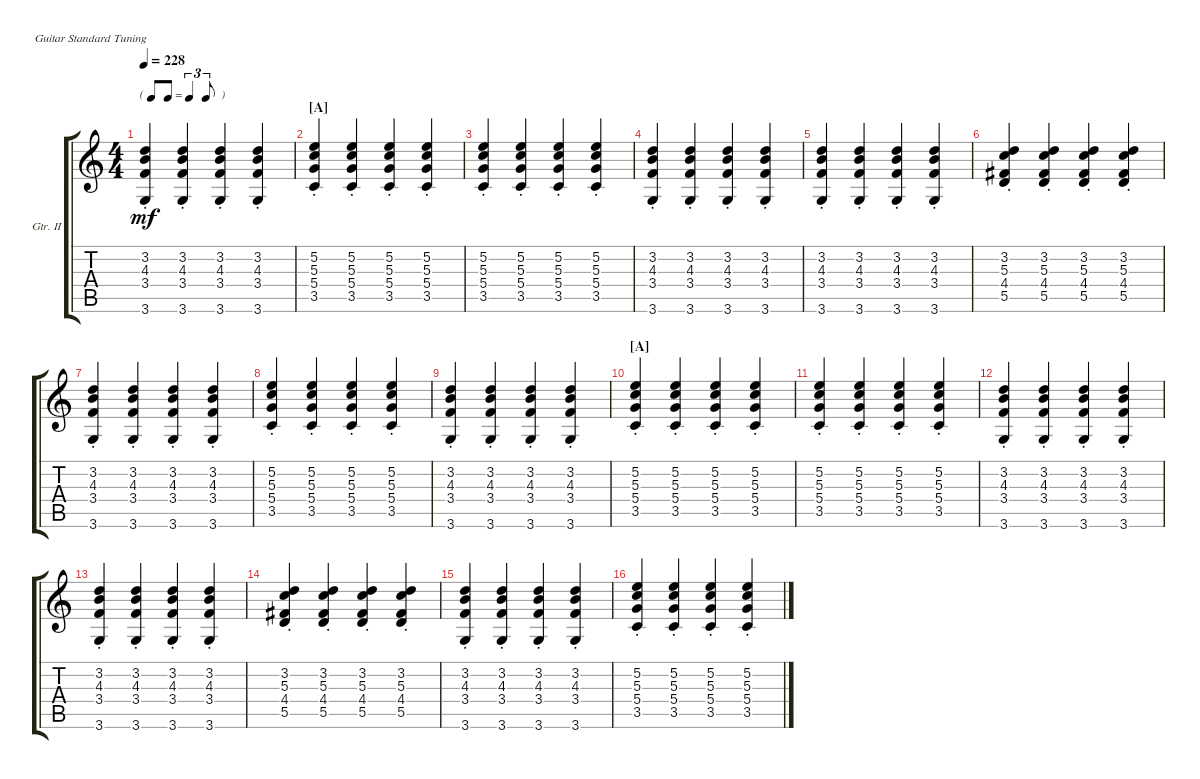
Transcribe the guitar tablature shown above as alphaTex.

\defaultSystemsLayout 4
\bracketExtendMode groupsimilarinstruments
\firstSystemTrackNameOrientation horizontal
\otherSystemsTrackNameOrientation horizontal
\track ("Guitar II" "Gtr. II") {instrument acousticguitarsteel}
\staff {score tabs}
\tuning (E4 B3 G3 D3 A2 E2)
\ts (4 4)
\tf triplet8th
\tempo 228
\clef g2
\ks c
(4.3{st} 3.2{st} 3.4{st} 3.6{st}).4{dy mf} (4.3{st} 3.2{st} 3.4{st} 3.6{st}).4 (4.3{st} 3.2{st} 3.4{st} 3.6{st}).4 (4.3{st} 3.2{st} 3.4{st} 3.6{st}).4 |
\section ("A" "")
(3.5{st} 5.4{st} 5.3{st} 5.2{st}).4 (3.5{st} 5.4{st} 5.3{st} 5.2{st}).4 (3.5{st} 5.4{st} 5.3{st} 5.2{st}).4 (3.5{st} 5.4{st} 5.3{st} 5.2{st}).4 |
(3.5{st} 5.4{st} 5.3{st} 5.2{st}).4 (3.5{st} 5.4{st} 5.3{st} 5.2{st}).4 (3.5{st} 5.4{st} 5.3{st} 5.2{st}).4 (3.5{st} 5.4{st} 5.3{st} 5.2{st}).4 |
(4.3{st} 3.2{st} 3.4{st} 3.6{st}).4 (4.3{st} 3.2{st} 3.4{st} 3.6{st}).4 (4.3{st} 3.2{st} 3.4{st} 3.6{st}).4 (4.3{st} 3.2{st} 3.4{st} 3.6{st}).4 |
(4.3{st} 3.2{st} 3.4{st} 3.6{st}).4 (4.3{st} 3.2{st} 3.4{st} 3.6{st}).4 (4.3{st} 3.2{st} 3.4{st} 3.6{st}).4 (4.3{st} 3.2{st} 3.4{st} 3.6{st}).4 |
(5.5{st} 4.4{st} 5.3{st} 3.2{st}).4 (5.5{st} 4.4{st} 5.3{st} 3.2{st}).4 (5.5{st} 4.4{st} 5.3{st} 3.2{st}).4 (5.5{st} 4.4{st} 5.3{st} 3.2{st}).4 |
(4.3{st} 3.2{st} 3.4{st} 3.6{st}).4 (4.3{st} 3.2{st} 3.4{st} 3.6{st}).4 (4.3{st} 3.2{st} 3.4{st} 3.6{st}).4 (4.3{st} 3.2{st} 3.4{st} 3.6{st}).4 |
(3.5{st} 5.4{st} 5.3{st} 5.2{st}).4 (3.5{st} 5.4{st} 5.3{st} 5.2{st}).4 (3.5{st} 5.4{st} 5.3{st} 5.2{st}).4 (3.5{st} 5.4{st} 5.3{st} 5.2{st}).4 |
(4.3{st} 3.2{st} 3.4{st} 3.6{st}).4 (4.3{st} 3.2{st} 3.4{st} 3.6{st}).4 (4.3{st} 3.2{st} 3.4{st} 3.6{st}).4 (4.3{st} 3.2{st} 3.4{st} 3.6{st}).4 |
\section ("A" "")
(3.5{st} 5.4{st} 5.3{st} 5.2{st}).4 (3.5{st} 5.4{st} 5.3{st} 5.2{st}).4 (3.5{st} 5.4{st} 5.3{st} 5.2{st}).4 (3.5{st} 5.4{st} 5.3{st} 5.2{st}).4 |
(3.5{st} 5.4{st} 5.3{st} 5.2{st}).4 (3.5{st} 5.4{st} 5.3{st} 5.2{st}).4 (3.5{st} 5.4{st} 5.3{st} 5.2{st}).4 (3.5{st} 5.4{st} 5.3{st} 5.2{st}).4 |
(4.3{st} 3.2{st} 3.4{st} 3.6{st}).4 (4.3{st} 3.2{st} 3.4{st} 3.6{st}).4 (4.3{st} 3.2{st} 3.4{st} 3.6{st}).4 (4.3{st} 3.2{st} 3.4{st} 3.6{st}).4 |
(4.3{st} 3.2{st} 3.4{st} 3.6{st}).4 (4.3{st} 3.2{st} 3.4{st} 3.6{st}).4 (4.3{st} 3.2{st} 3.4{st} 3.6{st}).4 (4.3{st} 3.2{st} 3.4{st} 3.6{st}).4 |
(5.5{st} 4.4{st} 5.3{st} 3.2{st}).4 (5.5{st} 4.4{st} 5.3{st} 3.2{st}).4 (5.5{st} 4.4{st} 5.3{st} 3.2{st}).4 (5.5{st} 4.4{st} 5.3{st} 3.2{st}).4 |
(4.3{st} 3.2{st} 3.4{st} 3.6{st}).4 (4.3{st} 3.2{st} 3.4{st} 3.6{st}).4 (4.3{st} 3.2{st} 3.4{st} 3.6{st}).4 (4.3{st} 3.2{st} 3.4{st} 3.6{st}).4 |
(3.5{st} 5.4{st} 5.3{st} 5.2{st}).4 (3.5{st} 5.4{st} 5.3{st} 5.2{st}).4 (3.5{st} 5.4{st} 5.3{st} 5.2{st}).4 (3.5{st} 5.4{st} 5.3{st} 5.2{st}).4
